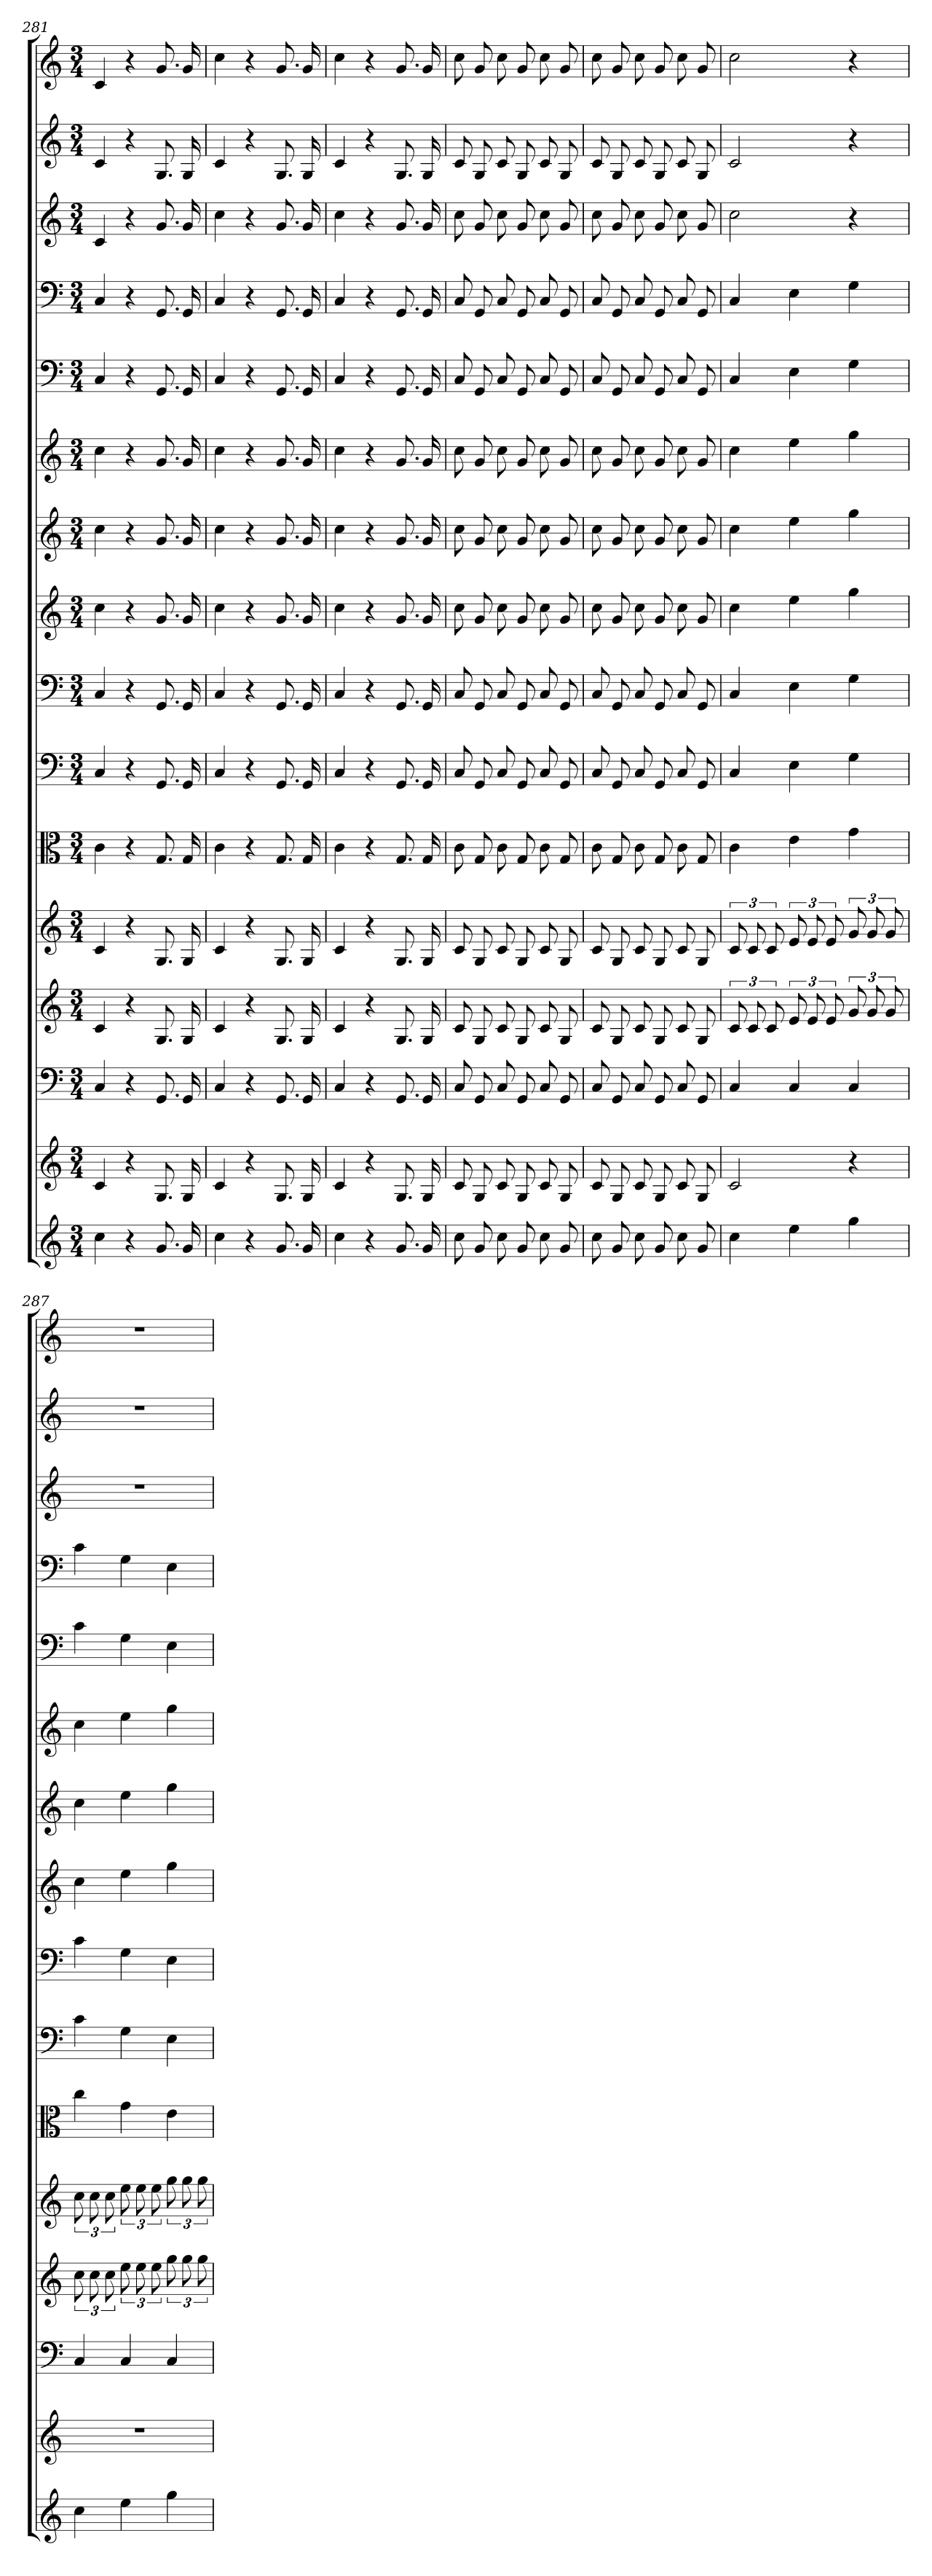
**kern	**kern	**kern	**kern	**kern	**kern	**kern	**kern	**kern	**kern	**kern	**kern	**kern	**kern	**kern	**kern
*part16	*part15	*part14	*part13	*part12	*part11	*part10	*part9	*part8	*part7	*part6	*part5	*part4	*part3	*part2	*part1
*staff16	*staff15	*staff14	*staff13	*staff12	*staff11	*staff10	*staff9	*staff8	*staff7	*staff6	*staff5	*staff4	*staff3	*staff2	*staff1
*	*	*clefF4	*	*	*clefC3	*clefF4	*clefF4	*	*	*	*clefF4	*clefF4	*	*	*
*k[]	*k[]	*k[]	*k[]	*k[]	*k[]	*k[]	*k[]	*k[]	*k[]	*k[]	*k[]	*k[]	*k[]	*k[]	*k[]
*C:	*C:	*C:	*C:	*C:	*C:	*C:	*C:	*C:	*C:	*C:	*C:	*C:	*C:	*C:	*C:
*M3/4	*M3/4	*M3/4	*M3/4	*M3/4	*M3/4	*M3/4	*M3/4	*M3/4	*M3/4	*M3/4	*M3/4	*M3/4	*M3/4	*M3/4	*M3/4
=281	=281	=281	=281	=281	=281	=281	=281	=281	=281	=281	=281	=281	=281	=281	=281
4cc	4c	4C	4c	4c	4c	4C	4C	4cc	4cc	4cc	4C	4C	4c	4c	4c
4r	4r	4r	4r	4r	4r	4r	4r	4r	4r	4r	4r	4r	4r	4r	4r
8.g	8.G	8.GG	8.G	8.G	8.G	8.GG	8.GG	8.g	8.g	8.g	8.GG	8.GG	8.g	8.G	8.g
16g	16G	16GG	16G	16G	16G	16GG	16GG	16g	16g	16g	16GG	16GG	16g	16G	16g
=282	=282	=282	=282	=282	=282	=282	=282	=282	=282	=282	=282	=282	=282	=282	=282
4cc	4c	4C	4c	4c	4c	4C	4C	4cc	4cc	4cc	4C	4C	4cc	4c	4cc
4r	4r	4r	4r	4r	4r	4r	4r	4r	4r	4r	4r	4r	4r	4r	4r
8.g	8.G	8.GG	8.G	8.G	8.G	8.GG	8.GG	8.g	8.g	8.g	8.GG	8.GG	8.g	8.G	8.g
16g	16G	16GG	16G	16G	16G	16GG	16GG	16g	16g	16g	16GG	16GG	16g	16G	16g
=283	=283	=283	=283	=283	=283	=283	=283	=283	=283	=283	=283	=283	=283	=283	=283
4cc	4c	4C	4c	4c	4c	4C	4C	4cc	4cc	4cc	4C	4C	4cc	4c	4cc
4r	4r	4r	4r	4r	4r	4r	4r	4r	4r	4r	4r	4r	4r	4r	4r
8.g	8.G	8.GG	8.G	8.G	8.G	8.GG	8.GG	8.g	8.g	8.g	8.GG	8.GG	8.g	8.G	8.g
16g	16G	16GG	16G	16G	16G	16GG	16GG	16g	16g	16g	16GG	16GG	16g	16G	16g
=284	=284	=284	=284	=284	=284	=284	=284	=284	=284	=284	=284	=284	=284	=284	=284
8cc	8c	8C	8c	8c	8c	8C	8C	8cc	8cc	8cc	8C	8C	8cc	8c	8cc
8g	8G	8GG	8G	8G	8G	8GG	8GG	8g	8g	8g	8GG	8GG	8g	8G	8g
8cc	8c	8C	8c	8c	8c	8C	8C	8cc	8cc	8cc	8C	8C	8cc	8c	8cc
8g	8G	8GG	8G	8G	8G	8GG	8GG	8g	8g	8g	8GG	8GG	8g	8G	8g
8cc	8c	8C	8c	8c	8c	8C	8C	8cc	8cc	8cc	8C	8C	8cc	8c	8cc
8g	8G	8GG	8G	8G	8G	8GG	8GG	8g	8g	8g	8GG	8GG	8g	8G	8g
=285	=285	=285	=285	=285	=285	=285	=285	=285	=285	=285	=285	=285	=285	=285	=285
8cc	8c	8C	8c	8c	8c	8C	8C	8cc	8cc	8cc	8C	8C	8cc	8c	8cc
8g	8G	8GG	8G	8G	8G	8GG	8GG	8g	8g	8g	8GG	8GG	8g	8G	8g
8cc	8c	8C	8c	8c	8c	8C	8C	8cc	8cc	8cc	8C	8C	8cc	8c	8cc
8g	8G	8GG	8G	8G	8G	8GG	8GG	8g	8g	8g	8GG	8GG	8g	8G	8g
8cc	8c	8C	8c	8c	8c	8C	8C	8cc	8cc	8cc	8C	8C	8cc	8c	8cc
8g	8G	8GG	8G	8G	8G	8GG	8GG	8g	8g	8g	8GG	8GG	8g	8G	8g
=286	=286	=286	=286	=286	=286	=286	=286	=286	=286	=286	=286	=286	=286	=286	=286
4cc	2c	4C	12c	12c	4c	4C	4C	4cc	4cc	4cc	4C	4C	2cc	2c	2cc
.	.	.	12c	12c	.	.	.	.	.	.	.	.	.	.	.
.	.	.	12c	12c	.	.	.	.	.	.	.	.	.	.	.
4ee	.	4C	12e	12e	4e	4E	4E	4ee	4ee	4ee	4E	4E	.	.	.
.	.	.	12e	12e	.	.	.	.	.	.	.	.	.	.	.
.	.	.	12e	12e	.	.	.	.	.	.	.	.	.	.	.
4gg	4r	4C	12g	12g	4g	4G	4G	4gg	4gg	4gg	4G	4G	4r	4r	4r
.	.	.	12g	12g	.	.	.	.	.	.	.	.	.	.	.
.	.	.	12g	12g	.	.	.	.	.	.	.	.	.	.	.
=287	=287	=287	=287	=287	=287	=287	=287	=287	=287	=287	=287	=287	=287	=287	=287
4cc	2.r	4C	12cc	12cc	4cc	4c	4c	4cc	4cc	4cc	4c	4c	2.r	2.r	2.r
.	.	.	12cc	12cc	.	.	.	.	.	.	.	.	.	.	.
.	.	.	12cc	12cc	.	.	.	.	.	.	.	.	.	.	.
4ee	.	4C	12ee	12ee	4g	4G	4G	4ee	4ee	4ee	4G	4G	.	.	.
.	.	.	12ee	12ee	.	.	.	.	.	.	.	.	.	.	.
.	.	.	12ee	12ee	.	.	.	.	.	.	.	.	.	.	.
4gg	.	4C	12gg	12gg	4e	4E	4E	4gg	4gg	4gg	4E	4E	.	.	.
.	.	.	12gg	12gg	.	.	.	.	.	.	.	.	.	.	.
.	.	.	12gg	12gg	.	.	.	.	.	.	.	.	.	.	.
=	=	=	=	=	=	=	=	=	=	=	=	=	=	=	=
*-	*-	*-	*-	*-	*-	*-	*-	*-	*-	*-	*-	*-	*-	*-	*-
